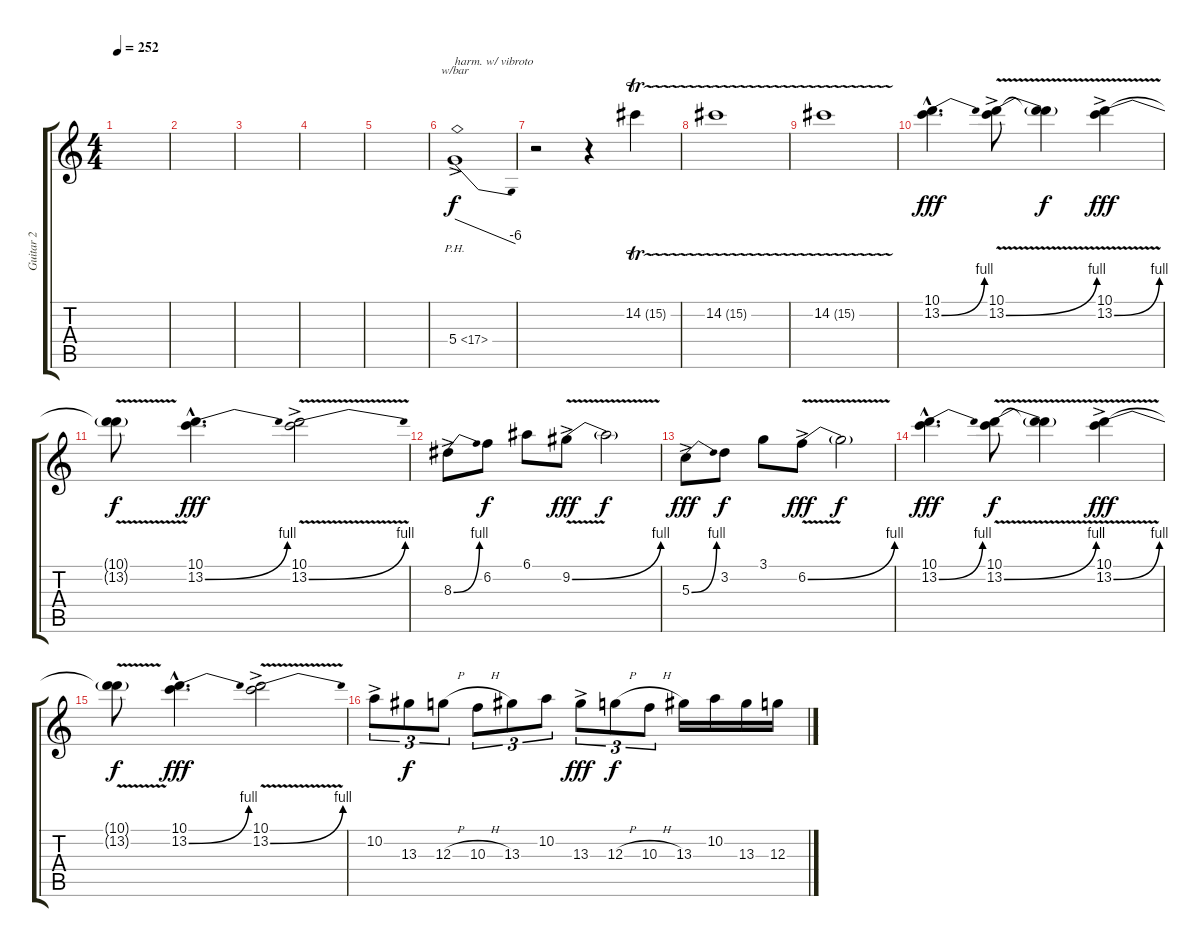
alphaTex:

\track ("Guitar 2" "Guitar 2") {instrument distortionguitar}
\staff {score tabs}
\tuning (E4 B3 G3 D3 A2 D2) {hide}
\ts (4 4)
\tempo 252
\clef g2
\ks c
|
|
|
|
|
5.4{ph 12 ac}.1{tbe (dive default 0 0 60 -24) txt "harm. w/ vibroto"} |
r.2 r.4 14.2{tr (15 16)}.4{dy f} |
14.2{tr (15 16)}.1 |
14.2{tr (15 16)}.1 |
(10.1{hac} 13.2{be (bend 0 0 60 4) hac}).4{d dy fff} (10.1{v ac} 13.2{be (bend 0 0 60 4) ac}).8 (10.1{t} 13.2{t}).4{dy f} (10.1{v ac} 13.2{be (bend 0 0 60 4) ac}).4{dy fff} |
(10.1{t} 13.2{t}).8{dy f} (10.1{hac} 13.2{be (bend 0 0 60 4) hac}).4{d dy fff} (10.1{ac} 13.2{be (bend 0 0 60 4) v ac}).2 |
8.3{be (bend 0 0 60 4) ac}.8 6.2.8{dy f} 6.1.8 9.2{be (bend 0 0 60 4) v ac}.8{dy fff} 9.2{t}.2{dy f} |
5.3{be (bend 0 0 60 4) ac}.8{dy fff} 3.2.8{dy f} 3.1.8 6.2{be (bend 0 0 60 4) v ac}.8{dy fff} 6.2{t}.2{dy f} |
(10.1{hac} 13.2{be (bend 0 0 60 4) hac}).4{d dy fff} (10.1{v} 13.2{be (bend 0 0 60 4)}).8{dy f} (10.1{t} 13.2{t}).4 (10.1{v ac} 13.2{be (bend 0 0 60 4) ac}).4{dy fff} |
(10.1{t} 13.2{t}).8{dy f} (10.1{hac} 13.2{be (bend 0 0 60 4) hac}).4{d dy fff} (10.1{ac} 13.2{be (bend 0 0 60 4) v ac}).2 |
10.2{ac}.8{tu (3 2)} 13.3.8{tu (3 2) dy f} 12.3{h}.8{tu (3 2)} 10.3{h}.8{tu (3 2)} 13.3.8{tu (3 2)} 10.2.8{tu (3 2)} 13.3{ac}.8{tu (3 2) dy fff} 12.3{h}.8{tu (3 2) dy f} 10.3{h}.8{tu (3 2)} 13.3.16 10.2.16 13.3.16 12.3{h}.16
